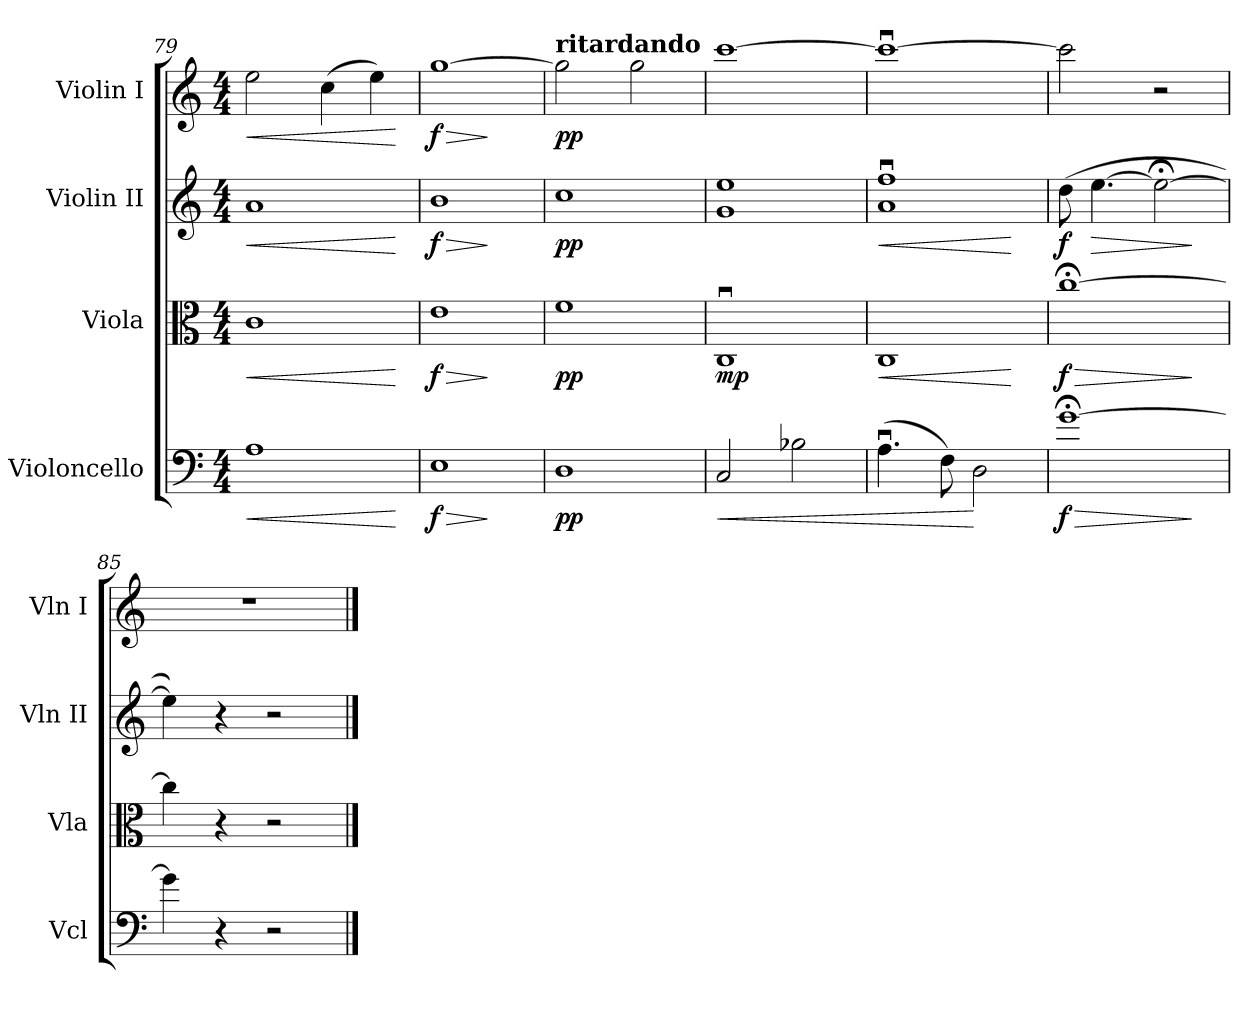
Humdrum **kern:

**kern	**dynam	**kern	**dynam	**kern	**dynam	**kern	**dynam
*part4	*part4	*part3	*part3	*part2	*part2	*part1	*part1
*staff4	*staff4	*staff3	*staff3	*staff2	*staff2	*staff1	*staff1
*I"Violoncello	*	*I"Viola	*	*I"Violin II	*	*I"Violin I	*
*I'Vcl	*	*I'Vla	*	*I'Vln II	*	*I'Vln I	*
*clefF4	*	*clefC3	*	*clefG2	*	*clefG2	*
*k[]	*	*k[]	*	*k[]	*	*k[]	*
*M4/4	*	*M4/4	*	*M4/4	*	*M4/4	*
=79	=79	=79	=79	=79	=79	=79	=79
!	!LO:HP:b	!	!LO:HP:b	!	!LO:HP:b	!	!LO:HP:b
1A	<	1c	<	1a	<	2ee\	<
.	.	.	.	.	.	(4cc\	.
.	.	.	.	.	.	4ee\)	.
.	[	.	[	.	[	.	[
=80	=80	=80	=80	=80	=80	=80	=80
!	!LO:HP:b	!	!LO:HP:b	!	!LO:HP:b	!	!LO:HP:b
!	!LO:DY:n=1:b	!	!LO:DY:n=1:b	!	!LO:DY:n=1:b	!	!LO:DY:n=1:b
1E	> f	1e	> f	1b	> f	[1gg	> f
.	]	.	]	.	]	.	]
=81	=81	=81	=81	=81	=81	=81	=81
!	!	!	!	!	!	!LO:TX:a:B:t=ritardando	!
!	!LO:DY:b	!	!LO:DY:b	!	!LO:DY:b	!	!LO:DY:b
1D	pp	1f	pp	1cc	pp	2gg\]	pp
.	.	.	.	.	.	2gg\	.
!!LO:PB:g=z
=82	=82	=82	=82	=82	=82	=82	=82
!	!LO:HP:b	!	!LO:DY:b	!	!	!	!
2C/	<	1Cu	mp	1g 1ee	.	[1ccc	.
2B-X\	.	.	.	.	.	.	.
=83	=83	=83	=83	=83	=83	=83	=83
!	!	!	!LO:HP:b	!	!LO:HP:b	!	!
(4.Au\	.	1C	<	1au 1ffu	<	1cccu_	.
8F\)	.	.	.	.	.	.	.
2D\	[	.	.	.	.	.	.
.	.	.	[	.	[	.	.
=84	=84	=84	=84	=84	=84	=84	=84
!	!LO:HP:b	!	!LO:HP:b	!	!	!	!
!	!LO:DY:n=1:b	!	!LO:DY:n=1:b	!	!LO:DY:b	!	!
[1g;<	> f	[1cc;<	> f	(8dd\	f	2ccc\]	.
!	!	!	!	!	!LO:HP:b	!	!
.	.	.	.	[4.ee\	>	.	.
.	.	.	.	2ee;<\_	.	2r	.
.	]	.	]	.	]	.	.
=85	=85	=85	=85	=85	=85	=85	=85
4g\]	.	4cc\]	.	4ee\])	.	1r	.
4r	.	4r	.	4r	.	.	.
2r	.	2r	.	2r	.	.	.
==	==	==	==	==	==	==	==
*-	*-	*-	*-	*-	*-	*-	*-
